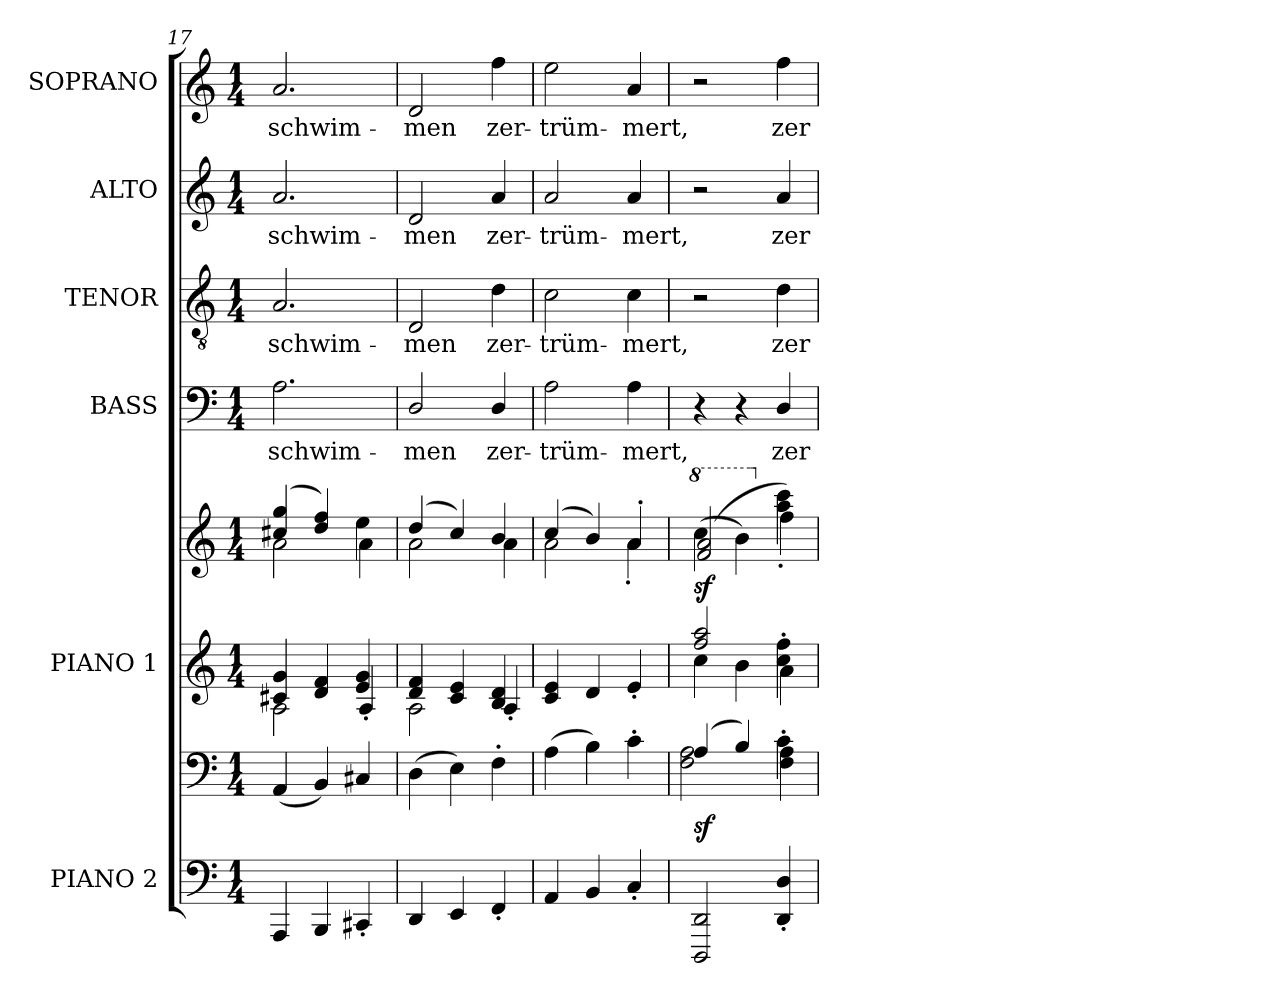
**kern	**kern	**dynam	**kern	**kern	**dynam	**kern	**text	**kern	**text	**kern	**text	**kern	**text
*part6	*part6	*part6	*part5	*part5	*part5	*part4	*part4	*part3	*part3	*part2	*part2	*part1	*part1
*staff8	*staff7	*staff7/8	*staff6	*staff5	*staff5/6	*staff4	*staff4	*staff3	*staff3	*staff2	*staff2	*staff1	*staff1
*I"PIANO 2	*	*	*I"PIANO 1	*	*	*I"BASS	*	*I"TENOR	*	*I"ALTO	*	*I"SOPRANO	*
*I'Pno.	*	*	*I'Pno.	*	*	*I'B.	*	*I'T.	*	*I'A.	*	*I'S.	*
*clefF4	*clefF4	*	*clefG2	*clefG2	*	*clefF4	*	*clefGv2	*	*clefG2	*	*clefG2	*
*	*	*	*	*	*	*	*	*ITrd7c12	*	*	*	*	*
*k[]	*k[]	*	*k[]	*k[]	*	*k[]	*	*k[]	*	*k[]	*	*k[]	*
*C:	*C:	*	*C:	*C:	*	*C:	*	*C:	*	*C:	*	*C:	*
*M1/4	*M1/4	*	*M1/4	*M1/4	*	*M1/4	*	*M1/4	*	*M1/4	*	*M1/4	*
=17	=17	=17	=17	=17	=17	=17	=17	=17	=17	=17	=17	=17	=17
*	*	*	*^	*^	*	*	*	*	*	*	*	*	*
!	!	!	!	!	!	!	!	!	!LO:LY:b:color=#000000	!	!	!	!	!	!
!	!	!	!	!	!	!	!	!	!	!	!LO:LY:b:color=#000000	!	!	!	!
!	!	!	!	!	!	!	!	!	!	!	!	!	!LO:LY:b:color=#000000	!	!
!	!	!	!	!	!	!	!	!	!	!	!	!	!	!	!LO:LY:b:color=#000000
4AAAi/	(4AAi/	.	4c#Xi/ 4gi	2Ai\	(4cc#Xi/ 4ggi	2ai\	.	2.Ai\	schwim-	2.AAi/	schwim-	2.ai/	schwim-	2.ai/	schwim-
4BBBi/	4BBi/)	.	4di/ 4fi	.	4ddi/ 4ffi)	.	.	.	.	.	.	.	.	.	.
4CC#X'i/	4C#Xi/	.	4ei/ 4gi	4A'i/	4eei\	4ai\	.	.	.	.	.	.	.	.	.
=18	=18	=18	=18	=18	=18	=18	=18	=18	=18	=18	=18	=18	=18	=18	=18
!	!	!	!	!	!	!	!	!	!LO:LY:b:color=#000000	!	!	!	!	!	!
!	!	!	!	!	!	!	!	!	!	!	!LO:LY:b:color=#000000	!	!	!	!
!	!	!	!	!	!	!	!	!	!	!	!	!	!LO:LY:b:color=#000000	!	!
!	!	!	!	!	!	!	!	!	!	!	!	!	!	!	!LO:LY:b:color=#000000
4DDi/	(4Di\	.	4di/ 4fi	2Ai\	(4ddi/	2ai\	.	2Di/	-men	2DDi/	-men	2di/	-men	2di/	-men
4EEi/	4Ei\)	.	4ci/ 4ei	.	4cci/)	.	.	.	.	.	.	.	.	.	.
!	!	!	!	!	!	!	!	!	!LO:LY:b:color=#000000	!	!	!	!	!	!
!	!	!	!	!	!	!	!	!	!	!	!LO:LY:b:color=#000000	!	!	!	!
!	!	!	!	!	!	!	!	!	!	!	!	!	!LO:LY:b:color=#000000	!	!
!	!	!	!	!	!	!	!	!	!	!	!	!	!	!	!LO:LY:b:color=#000000
4FF'i/	4F'i\	.	4Bi/ 4di	4A'i/	4bi/	4ai\	.	4Di/	zer-	4Di\	zer-	4ai/	zer-	4ffi\	zer-
=19	=19	=19	=19	=19	=19	=19	=19	=19	=19	=19	=19	=19	=19	=19	=19
!	!	!	!	!	!	!	!	!	!LO:LY:b:color=#000000	!	!	!	!	!	!
!	!	!	!	!	!	!	!	!	!	!	!LO:LY:b:color=#000000	!	!	!	!
!	!	!	!	!	!	!	!	!	!	!	!	!	!LO:LY:b:color=#000000	!	!
!	!	!	!	!	!	!	!	!	!	!	!	!	!	!	!LO:LY:b:color=#000000
4AAi/	(4Ai\	.	4ci/ 4ei	2ryy	(4cci/	2ai\	.	2Ai\	-trüm-	2Ci\	-trüm-	2ai/	-trüm-	2eei\	-trüm-
4BBi/	4Bi\)	.	4di/	.	4bi/)	.	.	.	.	.	.	.	.	.	.
!	!	!	!	!	!	!	!	!	!LO:LY:b:color=#000000	!	!	!	!	!	!
!	!	!	!	!	!	!	!	!	!	!	!LO:LY:b:color=#000000	!	!	!	!
!	!	!	!	!	!	!	!	!	!	!	!	!	!LO:LY:b:color=#000000	!	!
!	!	!	!	!	!	!	!	!	!	!	!	!	!	!	!LO:LY:b:color=#000000
4C'i/	4c'i\	.	4e'i/	4ryy	4a'i/	4a'i\	.	4Ai\	-mert,	4Ci\	-mert,	4ai/	-mert,	4ai/	-mert,
=20	=20	=20	=20	=20	=20	=20	=20	=20	=20	=20	=20	=20	=20	=20	=20
*	*^	*	*	*	*	*	*	*	*	*	*	*	*	*	*
*	*	*	*	*	*	*8va	*	*	*	*	*	*	*	*	*	*
2DDDi/ 2DDi	(4Ai/	2Fi\ 2Ai	sf	2ffi/ 2aai	4cci\	(4ccci\	(2ffi/ 2aai	sf	4r	.	2r	.	2r	.	2r	.
.	4Bi/)	.	.	.	4bi\	4bbi\)	.	.	4r	.	.	.	.	.	.	.
*	*	*	*	*	*	*X8va	*	*	*	*	*	*	*	*	*	*
!	!	!	!	!	!	!	!	!	!	!LO:LY:b:color=#000000	!	!	!	!	!	!
!	!	!	!	!	!	!	!	!	!	!	!	!LO:LY:b:color=#000000	!	!	!	!
!	!	!	!	!	!	!	!	!	!	!	!	!	!	!LO:LY:b:color=#000000	!	!
!	!	!	!	!	!	!	!	!	!	!	!	!	!	!	!	!LO:LY:b:color=#000000
4DDi/' 4Di'	4c'i\	4Fi\ 4Ai	.	4cci\' 4ffi'	4ai\	4aai\ 4ccci	4ff'i\)	.	4Di/	zer-	4Di\	zer-	4ai/	zer-	4ffi\	zer-
*	*v	*v	*	*	*	*	*	*	*	*	*	*	*	*	*	*
*	*	*	*v	*v	*	*	*	*	*	*	*	*	*	*	*
*	*	*	*	*v	*v	*	*	*	*	*	*	*	*	*
=	=	=	=	=	=	=	=	=	=	=	=	=	=
*-	*-	*-	*-	*-	*-	*-	*-	*-	*-	*-	*-	*-	*-
